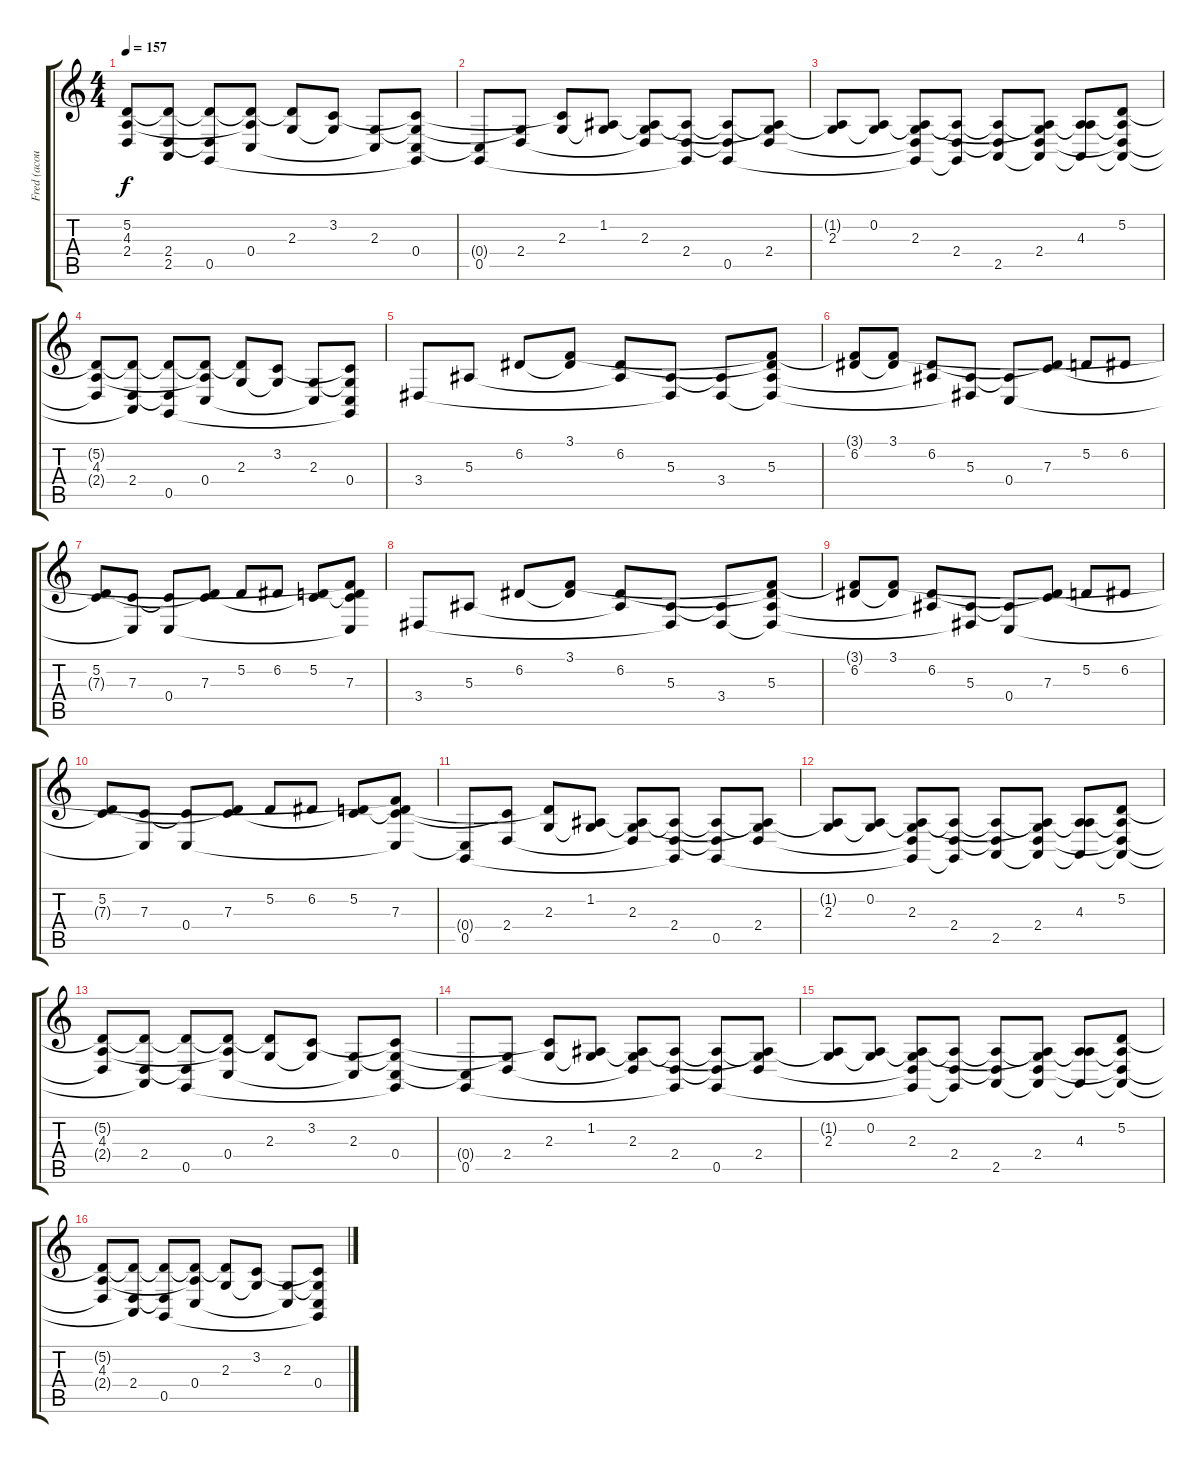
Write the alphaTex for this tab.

\track ("Fred (acoustic)" "Fred (acou") {instrument clarinet}
\staff {score tabs}
\tuning (D4 A3 F3 C3 G2 D2) {hide}
\ts (4 4)
\tempo 157
\clef g2
\ks c
(5.2{t} 4.3 2.4{t}).8{dy f} (5.2{t} 2.4 2.5{t}).8 (5.2{t} 2.4{t} 0.5).8 (5.2{t} 4.3{t} 0.4).8 (5.2{t} 2.3).8 (3.2 2.3{t}).8 (2.3 0.4{t}).8 (3.2{t} 2.3{t} 0.4 0.5{t}).8 |
(0.4{t} 0.5).8 (2.3{t} 2.4).8 (3.2{t} 2.3).8 (1.2 2.3{t}).8 (1.2{t} 2.3 2.4{t}).8 (1.2{t} 2.4 0.5{t}).8 (1.2{t} 2.4{t} 0.5).8 (1.2{t} 2.3{t} 2.4).8 |
(1.2{t} 2.3).8 (0.2 2.3{t}).8 (0.2{t} 2.3 2.4{t} 0.5{t}).8 (0.2{t} 2.4 0.5{t}).8 (0.2{t} 2.4{t} 2.5).8 (0.2{t} 2.3{t} 2.4 2.5{t}).8 (0.2{t} 4.3 2.5{t}).8 (5.2 4.3{t} 2.4{t} 2.5{t}).8 |
(5.2{t} 4.3 2.4{t}).8 (5.2{t} 2.4 2.5{t}).8 (5.2{t} 2.4{t} 0.5).8 (5.2{t} 4.3{t} 0.4).8 (5.2{t} 2.3).8 (3.2 2.3{t}).8 (2.3 0.4{t}).8 (3.2{t} 2.3{t} 0.4 0.5{t}).8 |
3.4.8 5.3.8 6.2.8 (3.1 6.2{t}).8 (6.2 5.3{t}).8 (5.3 3.4{t}).8 (5.3{t} 3.4).8 (3.1{t} 6.2{t} 5.3 3.4{t}).8 |
(3.1{t} 6.2).8 (3.1 6.2{t}).8 (6.2 5.3{t}).8 (5.3 3.4{t}).8 (5.3{t} 0.4).8 (6.2{t} 7.3).8 5.2.8 6.2.8 |
(5.2 7.3{t}).8 (7.3 0.4{t}).8 (7.3{t} 0.4).8 (5.2{t} 7.3).8 5.2.8 6.2.8 (5.2 7.3{t}).8 (3.1{t} 5.2{t} 7.3 0.4{t}).8 |
3.4.8 5.3.8 6.2.8 (3.1 6.2{t}).8 (6.2 5.3{t}).8 (5.3 3.4{t}).8 (5.3{t} 3.4).8 (3.1{t} 6.2{t} 5.3 3.4{t}).8 |
(3.1{t} 6.2).8 (3.1 6.2{t}).8 (6.2 5.3{t}).8 (5.3 3.4{t}).8 (5.3{t} 0.4).8 (6.2{t} 7.3).8 5.2.8 6.2.8 |
(5.2 7.3{t}).8 (7.3 0.4{t}).8 (7.3{t} 0.4).8 (5.2{t} 7.3).8 5.2.8 6.2.8 (5.2 7.3{t}).8 (3.1{t} 5.2{t} 7.3 0.4{t}).8 |
(0.4{t} 0.5).8 (7.3{t} 2.4).8 (5.2{t} 2.3).8 (1.2 2.3{t}).8 (1.2{t} 2.3 2.4{t}).8 (1.2{t} 2.4 0.5{t}).8 (1.2{t} 2.4{t} 0.5).8 (1.2{t} 2.3{t} 2.4).8 |
(1.2{t} 2.3).8 (0.2 2.3{t}).8 (0.2{t} 2.3 2.4{t} 0.5{t}).8 (0.2{t} 2.4 0.5{t}).8 (0.2{t} 2.4{t} 2.5).8 (0.2{t} 2.3{t} 2.4 2.5{t}).8 (0.2{t} 4.3 2.5{t}).8 (5.2 4.3{t} 2.4{t} 2.5{t}).8 |
(5.2{t} 4.3 2.4{t}).8 (5.2{t} 2.4 2.5{t}).8 (5.2{t} 2.4{t} 0.5).8 (5.2{t} 4.3{t} 0.4).8 (5.2{t} 2.3).8 (3.2 2.3{t}).8 (2.3 0.4{t}).8 (3.2{t} 2.3{t} 0.4 0.5{t}).8 |
(0.4{t} 0.5).8 (2.3{t} 2.4).8 (3.2{t} 2.3).8 (1.2 2.3{t}).8 (1.2{t} 2.3 2.4{t}).8 (1.2{t} 2.4 0.5{t}).8 (1.2{t} 2.4{t} 0.5).8 (1.2{t} 2.3{t} 2.4).8 |
(1.2{t} 2.3).8 (0.2 2.3{t}).8 (0.2{t} 2.3 2.4{t} 0.5{t}).8 (0.2{t} 2.4 0.5{t}).8 (0.2{t} 2.4{t} 2.5).8 (0.2{t} 2.3{t} 2.4 2.5{t}).8 (0.2{t} 4.3 2.5{t}).8 (5.2 4.3{t} 2.4{t} 2.5{t}).8 |
(5.2{t} 4.3 2.4{t}).8 (5.2{t} 2.4 2.5{t}).8 (5.2{t} 2.4{t} 0.5).8 (5.2{t} 4.3{t} 0.4).8 (5.2{t} 2.3).8 (3.2 2.3{t}).8 (2.3 0.4{t}).8 (3.2{t} 2.3{t} 0.4 0.5{t}).8
